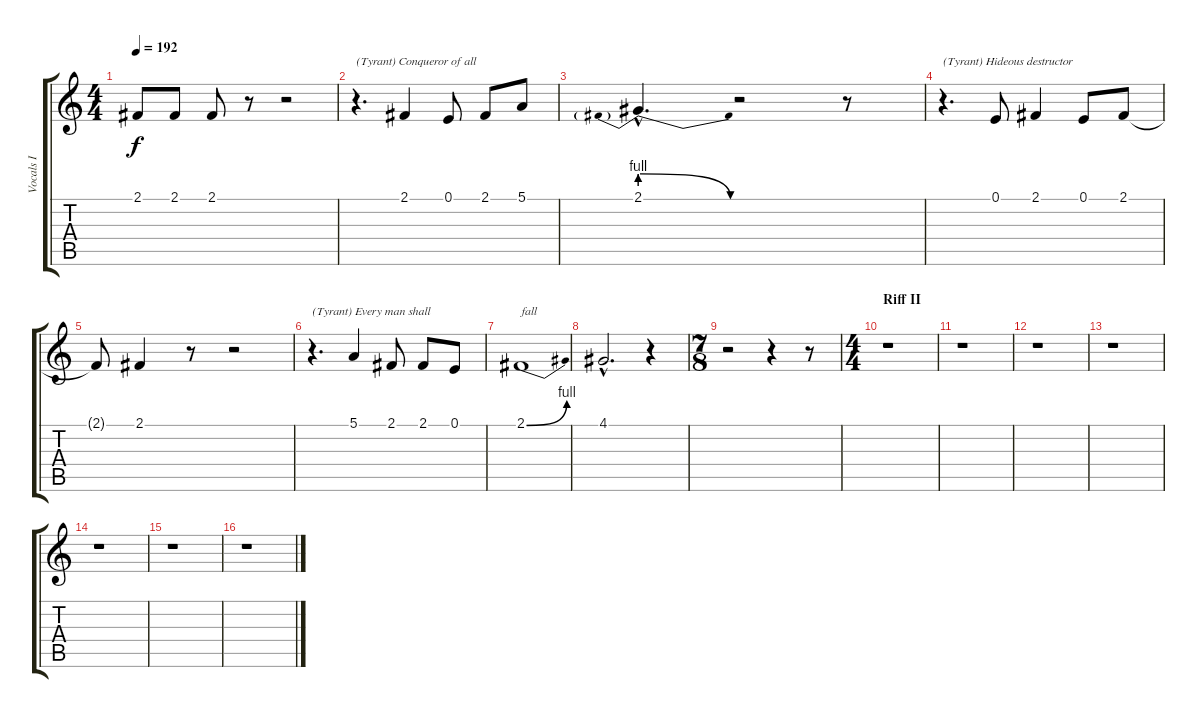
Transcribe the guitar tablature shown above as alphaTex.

\track ("Vocals I" "Vocals I") {instrument lead8bassandlead}
\staff {score tabs}
\tuning (E4 B3 G3 D3 A2 E2) {hide}
\ts (4 4)
\tempo 192
\clef g2
\ks c
2.1.8{dy f} 2.1.8 2.1.8 r.8 r.2 |
r.4{d txt "(Tyrant) Conqueror of all"} 2.1.4 0.1.8 2.1.8 5.1.8 |
2.1{be (prebendrelease 0 4 60 0) hac}.4{d} r.2 r.8 |
r.4{d txt "(Tyrant) Hideous destructor"} 0.1.8 2.1.4 0.1.8 2.1.8 |
2.1{t}.8 2.1.4 r.8 r.2 |
r.4{d txt "(Tyrant) Every man shall"} 5.1.4 2.1.8 2.1.8 0.1.8 |
2.1{be (bend 0 0 60 4)}.1{txt "fall"} |
4.1{hac}.2{d} r.4 |
\ts (7 8)
r.2 r.4 r.8 |
\ts (4 4)
\section ("" "Riff II")
r.1 |
r.1 |
r.1 |
r.1 |
r.1 |
r.1 |
r.1
